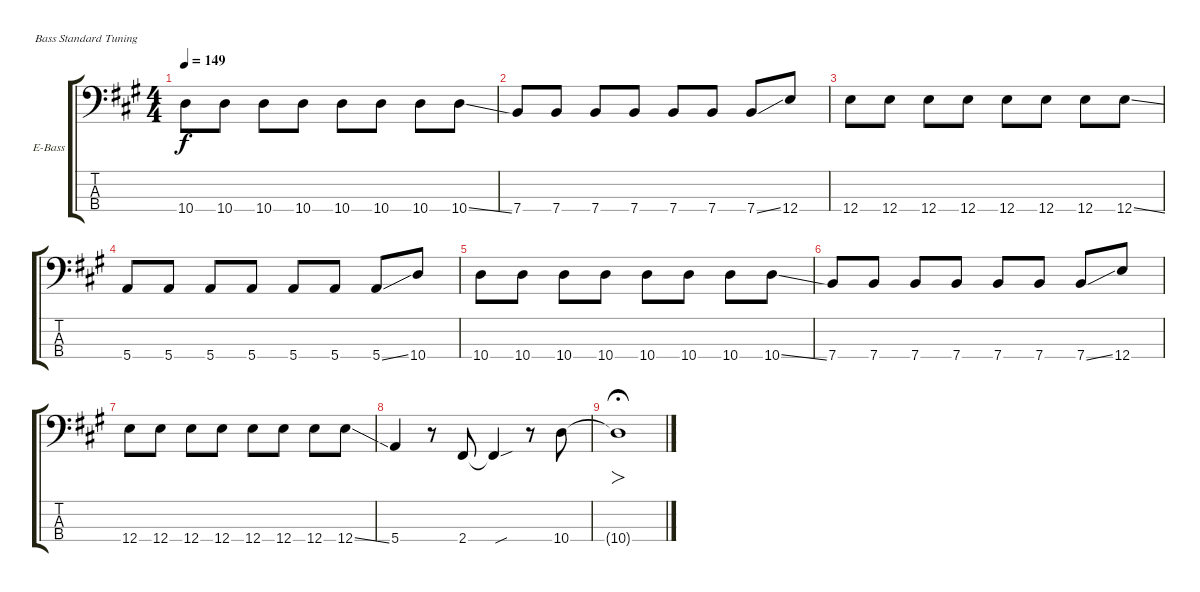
\defaultSystemsLayout 4
\bracketExtendMode groupsimilarinstruments
\firstSystemTrackNameOrientation horizontal
\otherSystemsTrackNameOrientation horizontal
\track ("Bass" "E-Bass") {instrument electricbassfinger}
\staff {score tabs}
\tuning (G2 D2 A1 E1)
\ts (4 4)
\tempo 149
\clef f4
\ks a
10.4.8{dy f} 10.4.8 10.4.8 10.4.8 10.4.8 10.4.8 10.4.8 10.4{ss}.8 |
7.4.8 7.4.8 7.4.8 7.4.8 7.4.8 7.4.8 7.4{ss}.8 12.4.8 |
12.4.8 12.4.8 12.4.8 12.4.8 12.4.8 12.4.8 12.4.8 12.4{ss}.8 |
5.4.8 5.4.8 5.4.8 5.4.8 5.4.8 5.4.8 5.4{ss}.8 10.4.8 |
10.4.8 10.4.8 10.4.8 10.4.8 10.4.8 10.4.8 10.4.8 10.4{ss}.8 |
7.4.8 7.4.8 7.4.8 7.4.8 7.4.8 7.4.8 7.4{ss}.8 12.4.8 |
12.4.8 12.4.8 12.4.8 12.4.8 12.4.8 12.4.8 12.4.8 12.4{ss}.8 |
5.4.4 r.8 2.4.8 2.4{sou t}.4 r.8 10.4.8 |
10.4{t}.1{fo fermata (medium 1)}
